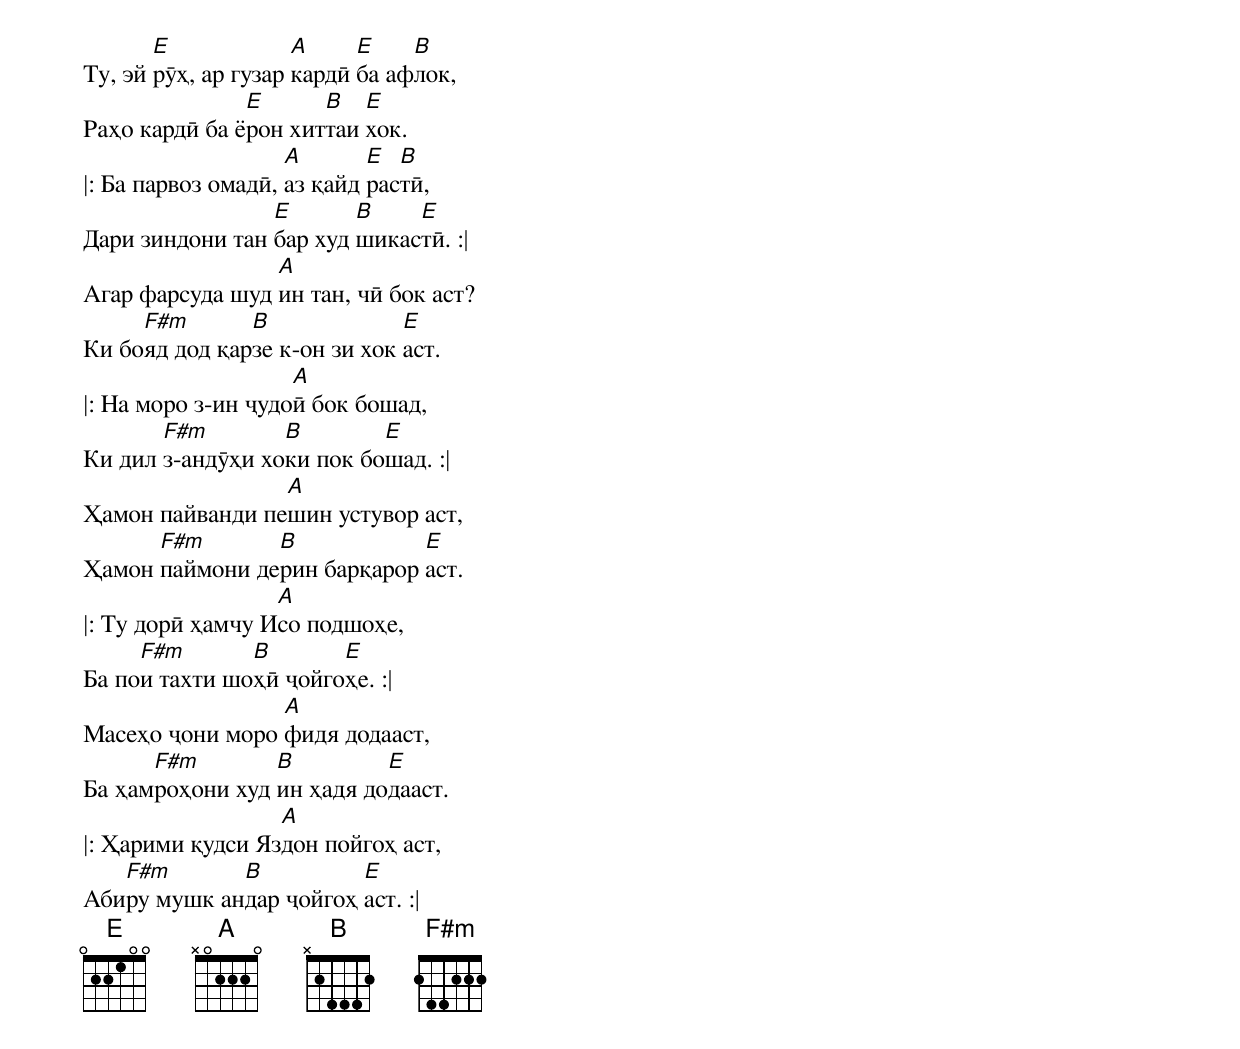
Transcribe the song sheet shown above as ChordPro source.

Ту, эй [E]рӯҳ, ар гузар [A]кардӣ [E]ба аф[B]лок,
Раҳо кардӣ ба ё[E]рон хит[B]таи [E]хок.
|: Ба парвоз омадӣ, [A]аз қайд [E]рас[B]тӣ,
Дари зиндони тан [E]бар худ [B]шикас[E]тӣ. :|
Агар фарсуда шуд [A]ин тан, чӣ бок аст?
Ки бо[F#m]яд дод қар[B]зе к-он зи хок [E]аст.
|: На моро з-ин ҷудо[A]ӣ бок бошад,
Ки дил [F#m]з-андӯҳи хо[B]ки пок бо[E]шад. :|
Ҳамон пайванди пе[A]шин устувор аст,
Ҳамон [F#m]паймони де[B]рин барқарор [E]аст.
|: Ту дорӣ ҳамчу И[A]со подшоҳе,
Ба по[F#m]и тахти шо[B]ҳӣ ҷойго[E]ҳе. :|
Масеҳо ҷони моро [A]фидя додааст,
Ба ҳам[F#m]роҳони худ [B]ин ҳадя до[E]дааст.
|: Ҳарими қудси Яз[A]дон пойгоҳ аст,
Аби[F#m]ру мушк ан[B]дар ҷойгоҳ [E]аст. :|
